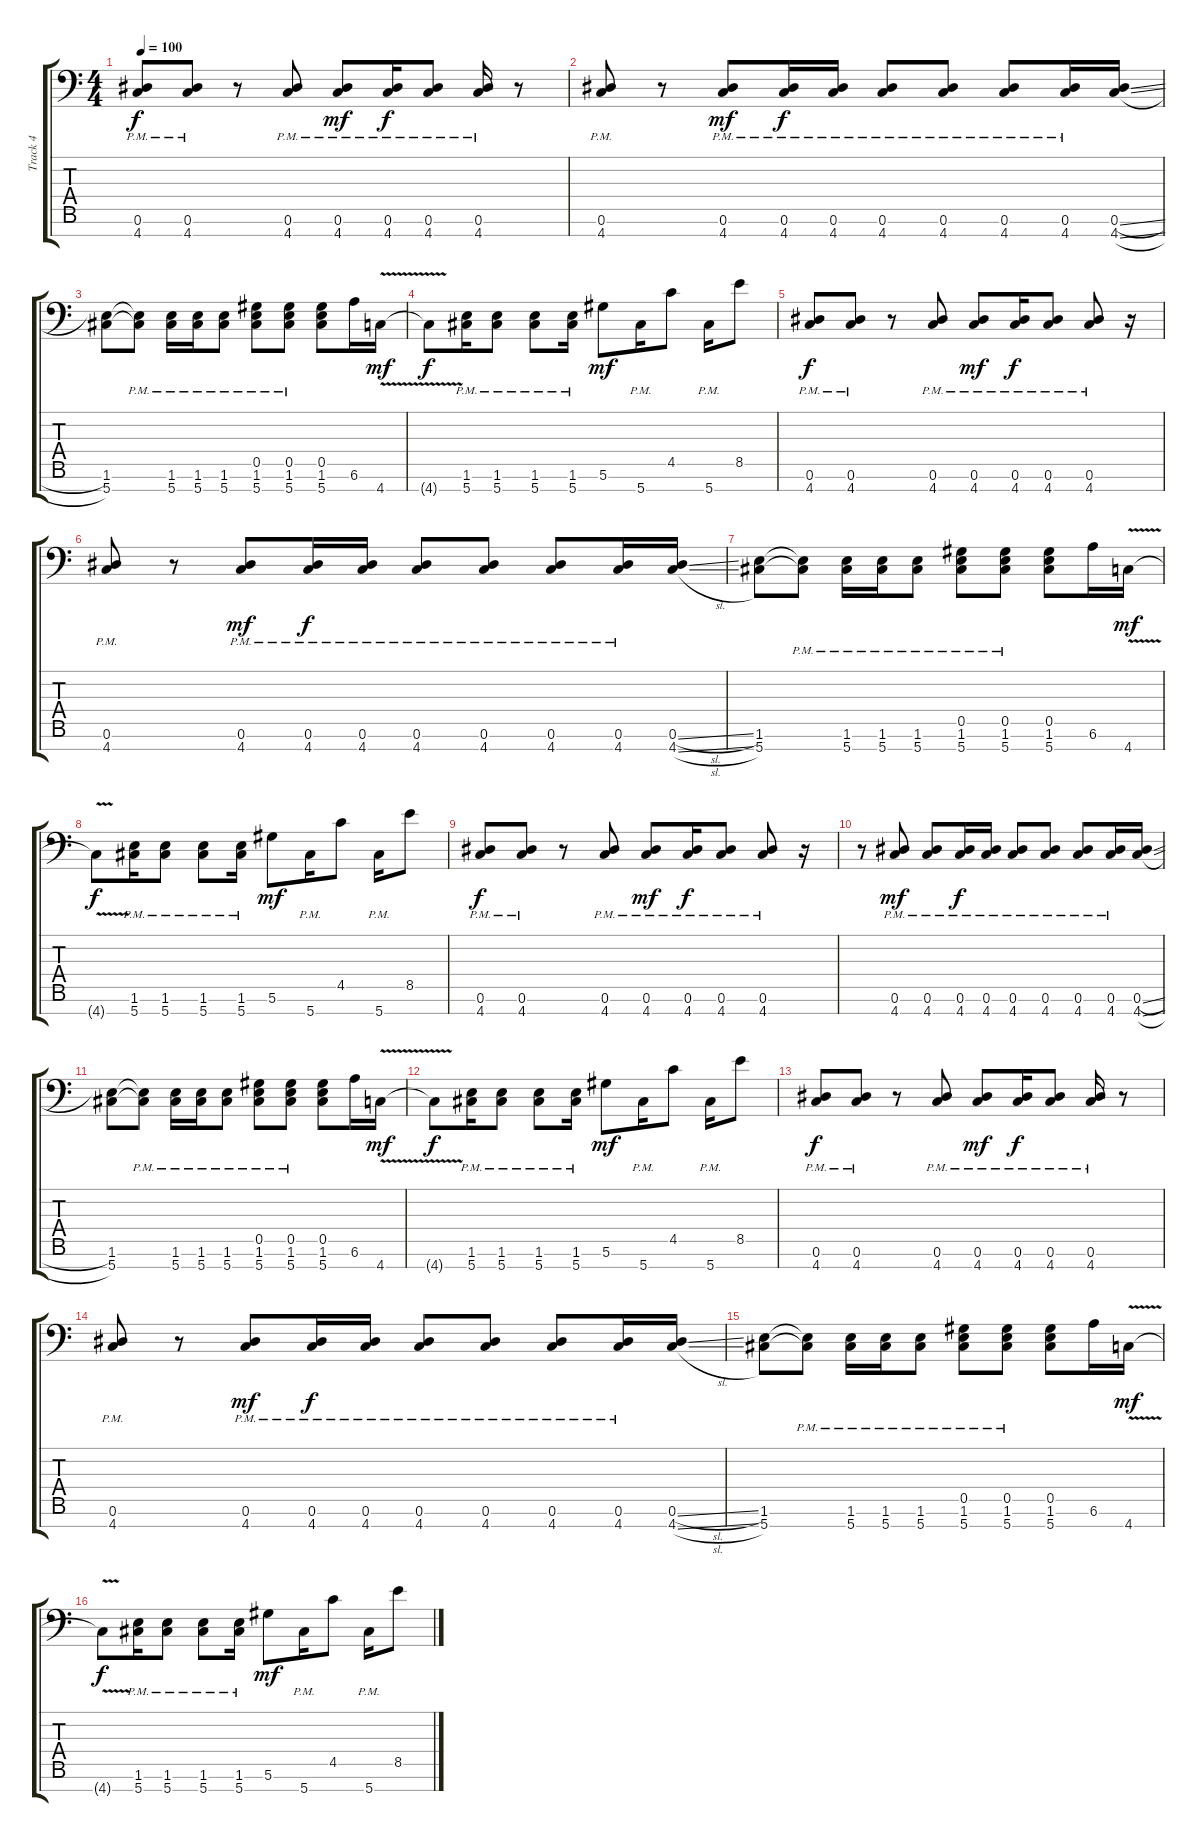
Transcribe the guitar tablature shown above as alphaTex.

\track ("Track 4" "Track 4") {instrument distortionguitar}
\staff {score tabs}
\tuning (Eb4 Bb3 Gb3 Db3 Ab2 Eb2 Ab1) {hide}
\ts (4 4)
\tempo 100
\clef f4
\ks c
(0.6{pm} 4.7{pm}).8{dy f} (0.6{pm} 4.7{pm}).8 r.8 (0.6{pm} 4.7{pm}).8 (0.6{pm} 4.7{pm}).8{dy mf} (0.6{pm} 4.7{pm}).16{dy f} (0.6{pm} 4.7{pm}).8 (0.6{pm} 4.7{pm}).16 r.8 |
(0.6{pm} 4.7{pm}).8 r.8 (0.6{pm} 4.7{pm}).8{dy mf} (0.6{pm} 4.7{pm}).16{dy f} (0.6{pm} 4.7{pm}).16 (0.6{pm} 4.7{pm}).8 (0.6{pm} 4.7{pm}).8 (0.6{pm} 4.7{pm}).8 (0.6{pm} 4.7{pm}).16 (0.6{sl} 4.7{sl}).16 |
(1.6 5.7).8 (1.6{pm t} 5.7{pm t}).8 (1.6{pm} 5.7{pm}).16 (1.6{pm} 5.7{pm}).16 (1.6{pm} 5.7{pm}).8 (0.5{pm} 1.6{pm} 5.7{pm}).8 (0.5 1.6 5.7{pm}).8 (0.5 1.6 5.7).8 6.6.16 4.7{v}.16{dy mf} |
4.7{t}.8{dy f} (1.6{pm} 5.7{pm}).16 (1.6{pm} 5.7{pm}).8 (1.6{pm} 5.7{pm}).8 (1.6{pm} 5.7{pm}).16 5.6.8{dy mf} 5.7{pm}.16 4.5.8 5.7{pm}.16 8.5.8 |
(0.6{pm} 4.7{pm}).8{dy f} (0.6{pm} 4.7{pm}).8 r.8 (0.6{pm} 4.7{pm}).8 (0.6{pm} 4.7{pm}).8{dy mf} (0.6{pm} 4.7{pm}).16{dy f} (0.6{pm} 4.7{pm}).8 (0.6{pm} 4.7{pm}).8 r.16 |
(0.6{pm} 4.7{pm}).8 r.8 (0.6{pm} 4.7{pm}).8{dy mf} (0.6{pm} 4.7{pm}).16{dy f} (0.6{pm} 4.7{pm}).16 (0.6{pm} 4.7{pm}).8 (0.6{pm} 4.7{pm}).8 (0.6{pm} 4.7{pm}).8 (0.6{pm} 4.7{pm}).16 (0.6{sl} 4.7{sl}).16 |
(1.6 5.7).8 (1.6{pm t} 5.7{pm t}).8 (1.6{pm} 5.7{pm}).16 (1.6{pm} 5.7{pm}).16 (1.6{pm} 5.7{pm}).8 (0.5{pm} 1.6{pm} 5.7{pm}).8 (0.5 1.6 5.7{pm}).8 (0.5 1.6 5.7).8 6.6.16 4.7{v}.16{dy mf} |
4.7{t}.8{dy f} (1.6{pm} 5.7{pm}).16 (1.6{pm} 5.7{pm}).8 (1.6{pm} 5.7{pm}).8 (1.6{pm} 5.7{pm}).16 5.6.8{dy mf} 5.7{pm}.16 4.5.8 5.7{pm}.16 8.5.8 |
(0.6{pm} 4.7{pm}).8{dy f} (0.6{pm} 4.7{pm}).8 r.8 (0.6{pm} 4.7{pm}).8 (0.6{pm} 4.7{pm}).8{dy mf} (0.6{pm} 4.7{pm}).16{dy f} (0.6{pm} 4.7{pm}).8 (0.6{pm} 4.7{pm}).8 r.16 |
r.8 (0.6{pm} 4.7{pm}).8{dy mf} (0.6{pm} 4.7{pm}).8 (0.6{pm} 4.7{pm}).16{dy f} (0.6{pm} 4.7{pm}).16 (0.6{pm} 4.7{pm}).8 (0.6{pm} 4.7{pm}).8 (0.6{pm} 4.7{pm}).8 (0.6{pm} 4.7{pm}).16 (0.6{sl} 4.7{sl}).16 |
(1.6 5.7).8 (1.6{pm t} 5.7{pm t}).8 (1.6{pm} 5.7{pm}).16 (1.6{pm} 5.7{pm}).16 (1.6{pm} 5.7{pm}).8 (0.5{pm} 1.6{pm} 5.7{pm}).8 (0.5 1.6 5.7{pm}).8 (0.5 1.6 5.7).8 6.6.16 4.7{v}.16{dy mf} |
4.7{t}.8{dy f} (1.6{pm} 5.7{pm}).16 (1.6{pm} 5.7{pm}).8 (1.6{pm} 5.7{pm}).8 (1.6{pm} 5.7{pm}).16 5.6.8{dy mf} 5.7{pm}.16 4.5.8 5.7{pm}.16 8.5.8 |
(0.6{pm} 4.7{pm}).8{dy f volume 12} (0.6{pm} 4.7{pm}).8 r.8 (0.6{pm} 4.7{pm}).8 (0.6{pm} 4.7{pm}).8{dy mf} (0.6{pm} 4.7{pm}).16{dy f} (0.6{pm} 4.7{pm}).8 (0.6{pm} 4.7{pm}).16 r.8 |
(0.6{pm} 4.7{pm}).8 r.8 (0.6{pm} 4.7{pm}).8{dy mf} (0.6{pm} 4.7{pm}).16{dy f} (0.6{pm} 4.7{pm}).16 (0.6{pm} 4.7{pm}).8 (0.6{pm} 4.7{pm}).8 (0.6{pm} 4.7{pm}).8 (0.6{pm} 4.7{pm}).16 (0.6{sl} 4.7{sl}).16 |
(1.6 5.7).8 (1.6{pm t} 5.7{pm t}).8 (1.6{pm} 5.7{pm}).16 (1.6{pm} 5.7{pm}).16 (1.6{pm} 5.7{pm}).8 (0.5{pm} 1.6{pm} 5.7{pm}).8 (0.5 1.6 5.7{pm}).8 (0.5 1.6 5.7).8 6.6.16 4.7{v}.16{dy mf} |
4.7{t}.8{dy f} (1.6{pm} 5.7{pm}).16 (1.6{pm} 5.7{pm}).8 (1.6{pm} 5.7{pm}).8 (1.6{pm} 5.7{pm}).16 5.6.8{dy mf} 5.7{pm}.16 4.5.8 5.7{pm}.16 8.5.8
